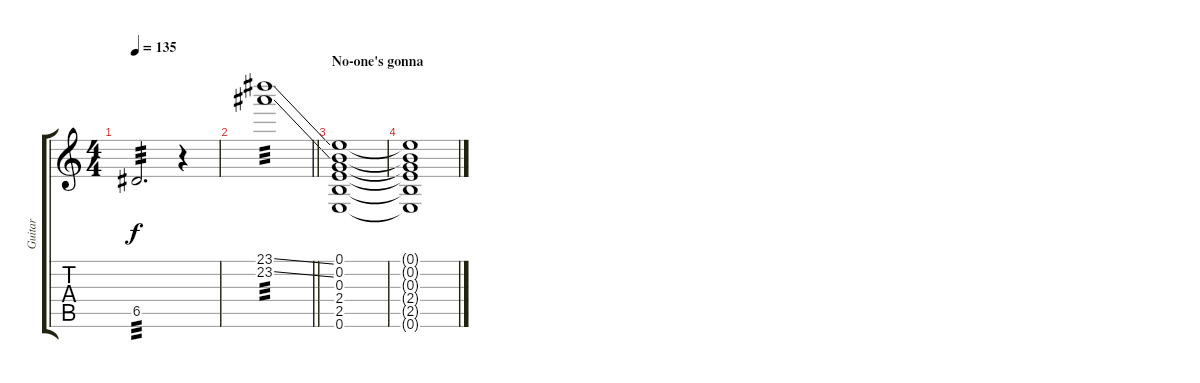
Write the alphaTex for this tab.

\track ("Guitar" "Guitar") {instrument distortionguitar}
\staff {score tabs}
\tuning (E4 B3 G3 D3 A2 E2) {hide}
\ts (4 4)
\tempo 135
\clef g2
\ks c
6.5.2{d tp 3 dy f} r.4 |
\barLineRight lightlight
(23.1{ss} 23.2{ss}).1{tp 3} |
\section ("" "No-one's gonna")
(0.1 0.2 0.3 2.4 2.5 0.6).1 |
(0.1{t} 0.2{t} 0.3{t} 2.4{t} 2.5{t} 0.6{t}).1
